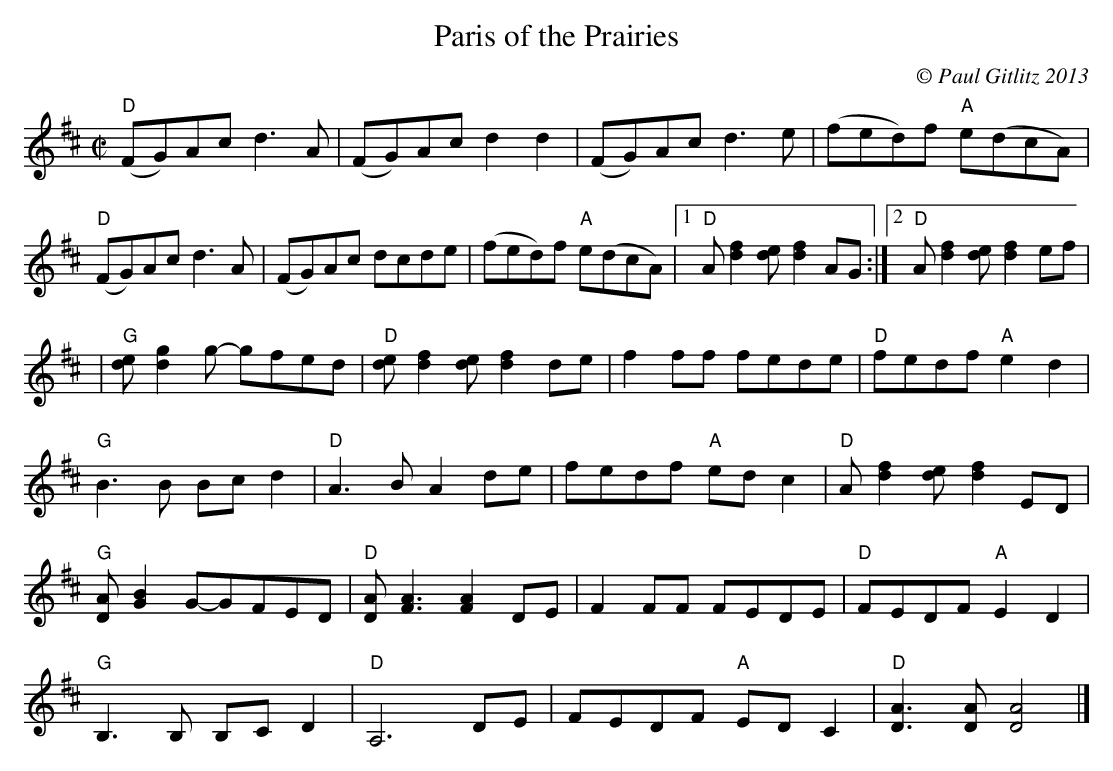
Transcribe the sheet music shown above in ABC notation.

X:1
T:Paris of the Prairies
M:C|
C:© Paul Gitlitz 2013
K:D
("D"FG)Ac d3A|(FG)Ac d2d2|(FG)Ac d3e|(fed)f "A"e(dcA)|!
("D"FG)Ac d3A|(FG)Ac dcde|(fed)f "A"e(dcA)|1"D"A[d2f2][de] [d2f2]AG:|2"D"A[d2f2][de] [d2f2]ef|!
|"G"[de][d2g2]g- gfed|"D"[de] [d2f2][de] [d2f2]de|f2ff fede|"D"fedf "A"e2d2|!
"G"B3 B Bcd2|"D"A3BA2 de|fedf "A"edc2|"D"A[d2f2][de] [d2f2]ED|!
"G"[DA] [G2B2] G-GFED|"D"[DA] [F3A3][F2A2] DE|F2FF FEDE|"D"FEDF "A"E2D2|!
"G"B,3 B, B,CD2|"D"A,6 DE|FEDF "A"EDC2|"D"[D3A3][DA][D4A4]|]
